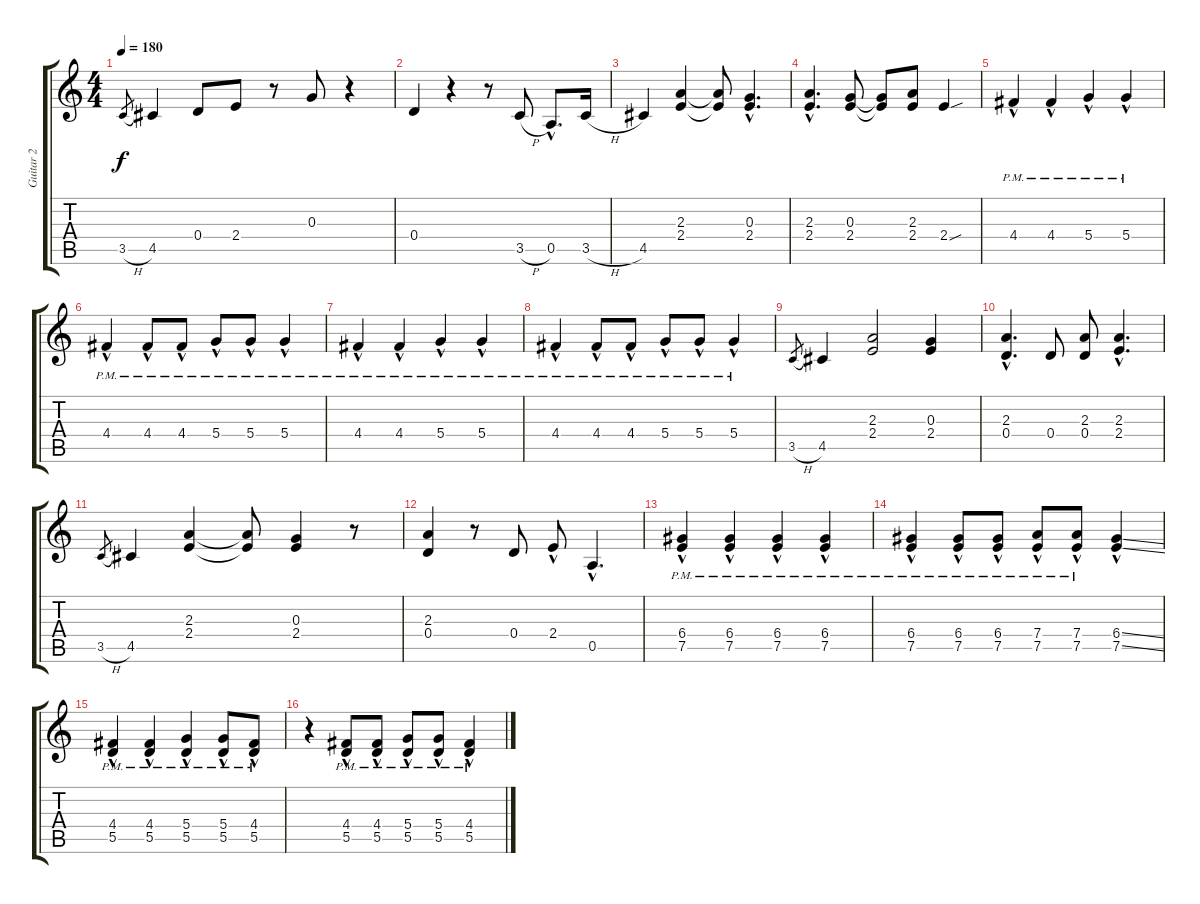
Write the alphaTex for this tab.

\track ("Guitar 2" "Guitar 2") {instrument acousticguitarnylon}
\staff {score tabs}
\tuning (E4 B3 G3 D3 A2 E2) {hide}
\ts (4 4)
\tempo 180
\clef g2
\ks c
3.5{h}.8{gr dy f} 4.5.4 0.4.8 2.4.8 r.8 0.3.8 r.4 |
0.4.4 r.4 r.8 3.5{h}.8 0.5{hac}.8{d} 3.5{h}.16 |
4.5.4 (2.3 2.4).4 (2.3{t} 2.4{t}).8 (0.3{hac} 2.4{hac}).4{d} |
(2.3{hac} 2.4{hac}).4{d} (0.3 2.4).8 (0.3{t} 2.4{t}).8 (2.3 2.4).8 2.4{sou}.4 |
4.4{hac pm}.4 4.4{hac pm}.4 5.4{hac pm}.4 5.4{hac pm}.4 |
4.4{hac pm}.4 4.4{hac pm}.8 4.4{hac pm}.8 5.4{hac pm}.8 5.4{hac pm}.8 5.4{hac pm}.4 |
4.4{hac pm}.4 4.4{hac pm}.4 5.4{hac pm}.4 5.4{hac pm}.4 |
4.4{hac pm}.4 4.4{hac pm}.8 4.4{hac pm}.8 5.4{hac pm}.8 5.4{hac pm}.8 5.4{hac pm}.4 |
3.5{h}.8{gr} 4.5.4 (2.3 2.4).2 (0.3 2.4).4 |
(2.3{hac} 0.4{hac}).4{d} 0.4.8 (2.3 0.4).8 (2.3{hac} 2.4{hac}).4{d} |
3.5{h}.8{gr} 4.5.4 (2.3 2.4).4 (2.3{t} 2.4{t}).8 (0.3 2.4).4 r.8 |
(2.3 0.4).4 r.8 0.4.8 2.4{hac}.8 0.5{hac}.4{d} |
(6.4{hac pm} 7.5{hac pm}).4 (6.4{hac pm} 7.5{hac pm}).4 (6.4{hac pm} 7.5{hac pm}).4 (6.4{hac pm} 7.5{hac pm}).4 |
(6.4{hac pm} 7.5{hac pm}).4 (6.4{hac pm} 7.5{hac pm}).8 (6.4{hac pm} 7.5{hac pm}).8 (7.4{hac pm} 7.5{hac pm}).8 (7.4{hac pm} 7.5{hac pm}).8 (6.4{ss hac} 7.5{ss hac}).4 |
(4.4{hac pm} 5.5{hac pm}).4 (4.4{hac pm} 5.5{hac pm}).4 (5.4{hac pm} 5.5{hac pm}).4 (5.4{hac pm} 5.5{hac pm}).8 (4.4{hac pm} 5.5{hac pm}).8 |
r.4 (4.4{hac pm} 5.5{hac pm}).8 (4.4{hac pm} 5.5{hac pm}).8 (5.4{hac pm} 5.5{hac pm}).8 (5.4{hac pm} 5.5{hac pm}).8 (4.4{hac pm} 5.5{hac pm}).4
